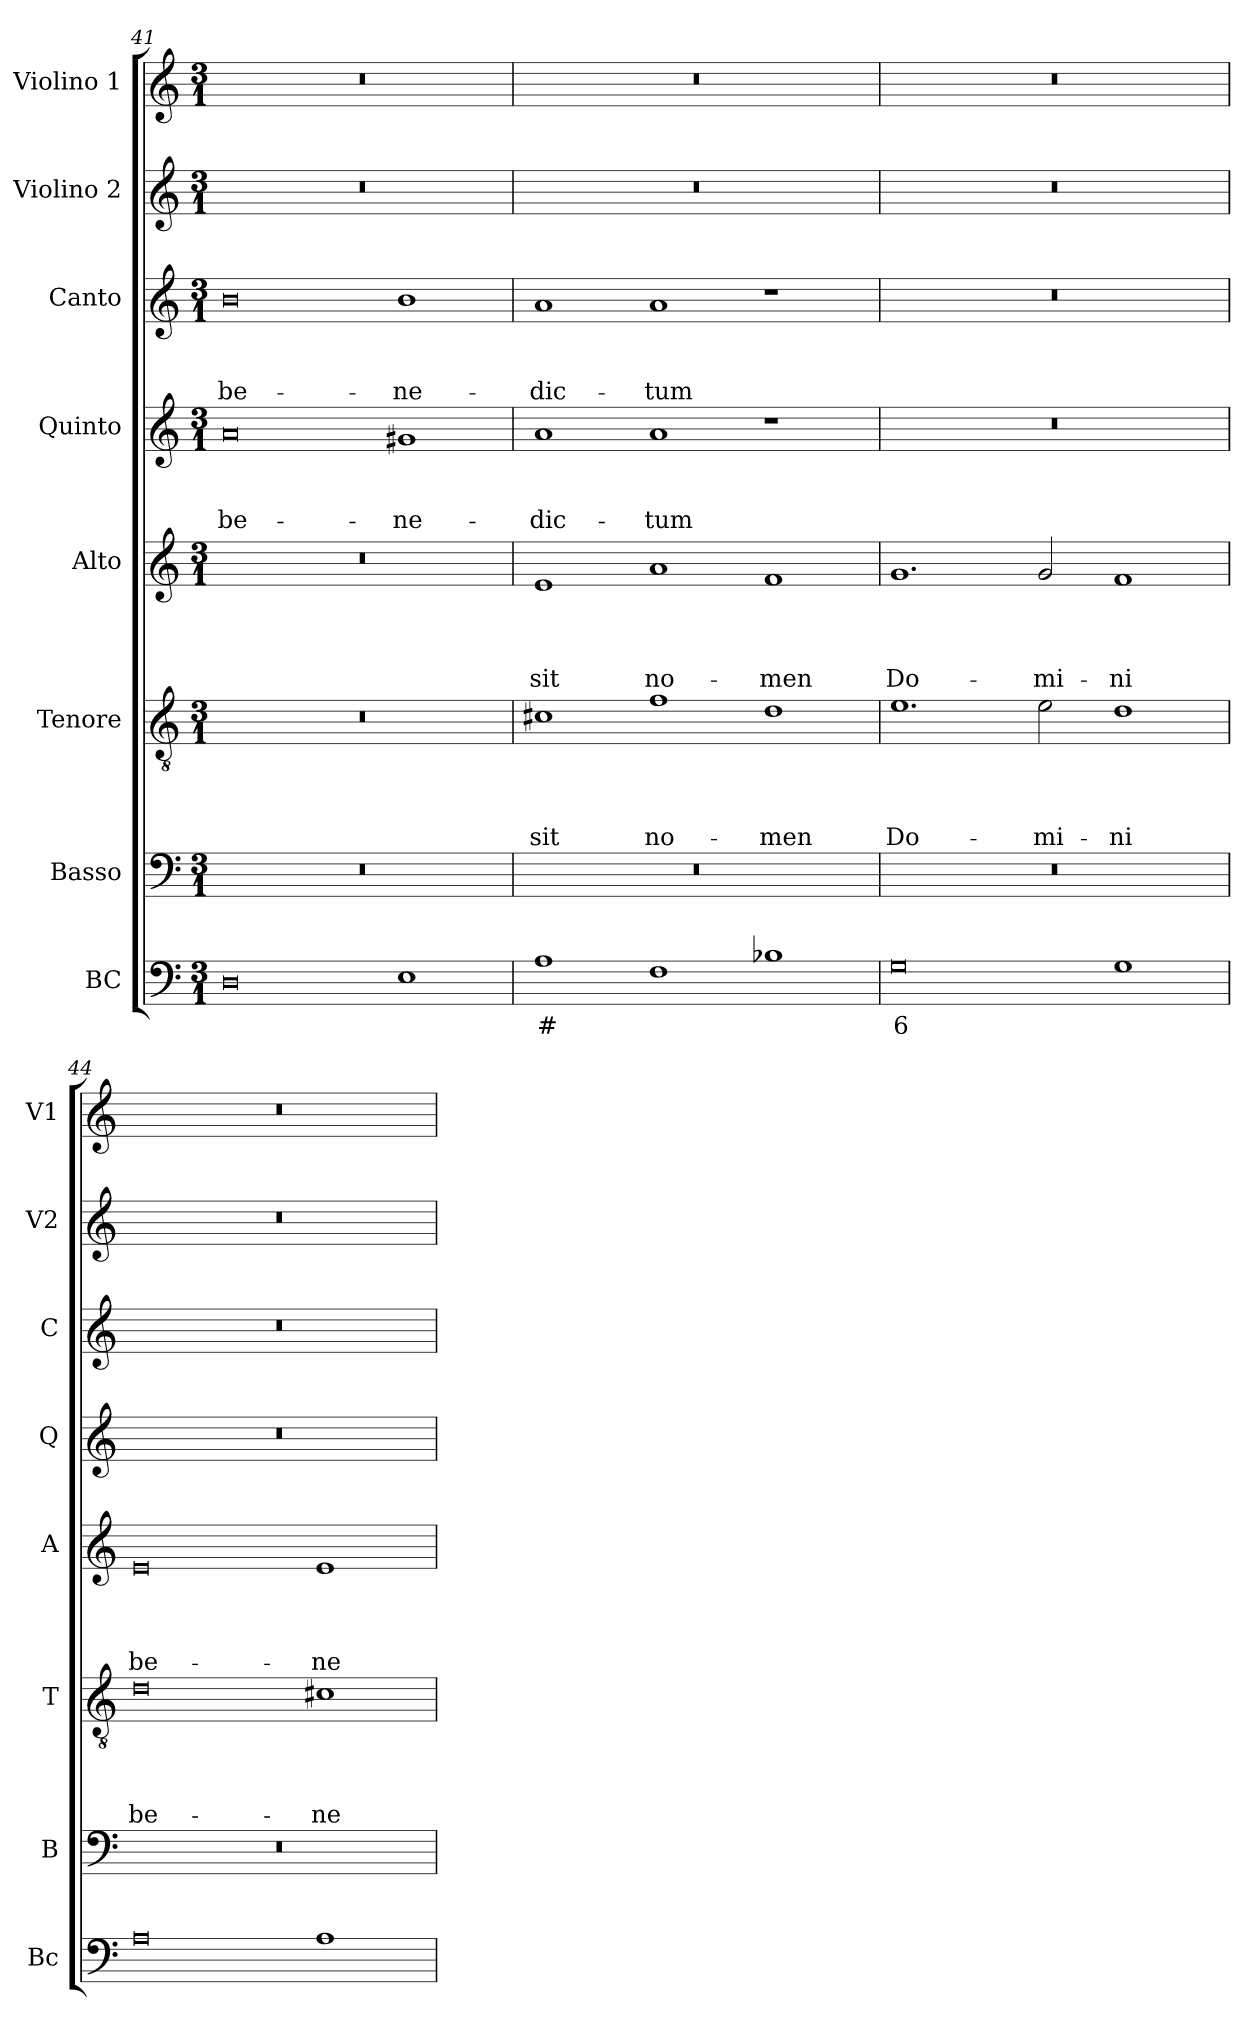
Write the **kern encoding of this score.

**kern	**text	**kern	**kern	**text	**text	**text	**text	**kern	**text	**text	**text	**text	**kern	**text	**text	**text	**kern	**text	**text	**text	**kern	**kern
*part8	*part8	*part7	*part6	*part6	*part6	*part6	*part6	*part5	*part5	*part5	*part5	*part5	*part4	*part4	*part4	*part4	*part3	*part3	*part3	*part3	*part2	*part1
*staff8	*staff8	*staff7	*staff6	*staff6	*staff6	*staff6	*staff6	*staff5	*staff5	*staff5	*staff5	*staff5	*staff4	*staff4	*staff4	*staff4	*staff3	*staff3	*staff3	*staff3	*staff2	*staff1
*I"BC	*	*I"Basso	*I"Tenore	*	*	*	*	*I"Alto	*	*	*	*	*I"Quinto	*	*	*	*I"Canto	*	*	*	*I"Violino 2	*I"Violino 1
*I'Bc	*	*I'B	*I'T	*	*	*	*	*I'A	*	*	*	*	*I'Q	*	*	*	*I'C	*	*	*	*I'V2	*I'V1
*clefF4	*	*clefF4	*clefGv2	*	*	*	*	*clefG2	*	*	*	*	*clefG2	*	*	*	*clefG2	*	*	*	*clefG2	*clefG2
*k[]	*	*k[]	*k[]	*	*	*	*	*k[]	*	*	*	*	*k[]	*	*	*	*k[]	*	*	*	*k[]	*k[]
*C:	*	*C:	*C:	*	*	*	*	*C:	*	*	*	*	*C:	*	*	*	*C:	*	*	*	*C:	*C:
*M3/1	*	*M3/1	*M3/1	*	*	*	*	*M3/1	*	*	*	*	*M3/1	*	*	*	*M3/1	*	*	*	*M3/1	*M3/1
=41	=41	=41	=41	=41	=41	=41	=41	=41	=41	=41	=41	=41	=41	=41	=41	=41	=41	=41	=41	=41	=41	=41
!	!	!	!	!	!	!	!	!	!	!	!	!	!	!	!	!LO:LY:b	!	!	!	!LO:LY:b	!	!
0D	.	0.r	0.r	.	.	.	.	0.r	.	.	.	.	0a	.	.	be-	0b	.	.	be-	0.r	0.r
!	!	!	!	!	!	!	!	!	!	!	!	!	!	!	!	!LO:LY:b	!	!	!	!LO:LY:b	!	!
1E	.	.	.	.	.	.	.	.	.	.	.	.	1g#X	.	.	-ne-	1b	.	.	-ne-	.	.
=42	=42	=42	=42	=42	=42	=42	=42	=42	=42	=42	=42	=42	=42	=42	=42	=42	=42	=42	=42	=42	=42	=42
!	!LO:LY:b	!	!	!	!	!	!LO:LY:b	!	!	!	!	!LO:LY:b	!	!	!	!LO:LY:b	!	!	!	!LO:LY:b	!	!
1A	#	0.r	1c#X	.	.	.	sit	1e	.	.	.	sit	1a	.	.	-dic-	1a	.	.	-dic-	0.r	0.r
!	!	!	!	!	!	!	!LO:LY:b	!	!	!	!	!LO:LY:b	!	!	!	!LO:LY:b	!	!	!	!LO:LY:b	!	!
1F	.	.	1f	.	.	.	no-	1a	.	.	.	no-	1a	.	.	-tum	1a	.	.	-tum	.	.
!	!	!	!	!	!	!	!LO:LY:b	!	!	!	!	!LO:LY:b	!	!	!	!	!	!	!	!	!	!
1B-X	.	.	1d	.	.	.	-men	1f	.	.	.	-men	1r	.	.	.	1r	.	.	.	.	.
=43	=43	=43	=43	=43	=43	=43	=43	=43	=43	=43	=43	=43	=43	=43	=43	=43	=43	=43	=43	=43	=43	=43
!	!LO:LY:b	!	!	!	!	!	!LO:LY:b	!	!	!	!	!LO:LY:b	!	!	!	!	!	!	!	!	!	!
0G	6	0.r	1.e	.	.	.	Do-	1.g	.	.	.	Do-	0.r	.	.	.	0.r	.	.	.	0.r	0.r
!	!	!	!	!	!	!	!LO:LY:b	!	!	!	!	!LO:LY:b	!	!	!	!	!	!	!	!	!	!
.	.	.	2e\	.	.	.	-mi-	2g/	.	.	.	-mi-	.	.	.	.	.	.	.	.	.	.
!	!	!	!	!	!	!	!LO:LY:b	!	!	!	!	!LO:LY:b	!	!	!	!	!	!	!	!	!	!
1G	.	.	1d	.	.	.	-ni	1f	.	.	.	-ni	.	.	.	.	.	.	.	.	.	.
=44	=44	=44	=44	=44	=44	=44	=44	=44	=44	=44	=44	=44	=44	=44	=44	=44	=44	=44	=44	=44	=44	=44
!	!	!	!	!	!	!	!LO:LY:b	!	!	!	!	!LO:LY:b	!	!	!	!	!	!	!	!	!	!
0A	.	0.r	0d	.	.	.	be-	0e	.	.	.	be-	0.r	.	.	.	0.r	.	.	.	0.r	0.r
!	!	!	!	!	!	!	!LO:LY:b	!	!	!	!	!LO:LY:b	!	!	!	!	!	!	!	!	!	!
1A	.	.	1c#X	.	.	.	-ne-	1e	.	.	.	-ne-	.	.	.	.	.	.	.	.	.	.
=	=	=	=	=	=	=	=	=	=	=	=	=	=	=	=	=	=	=	=	=	=	=
*-	*-	*-	*-	*-	*-	*-	*-	*-	*-	*-	*-	*-	*-	*-	*-	*-	*-	*-	*-	*-	*-	*-
